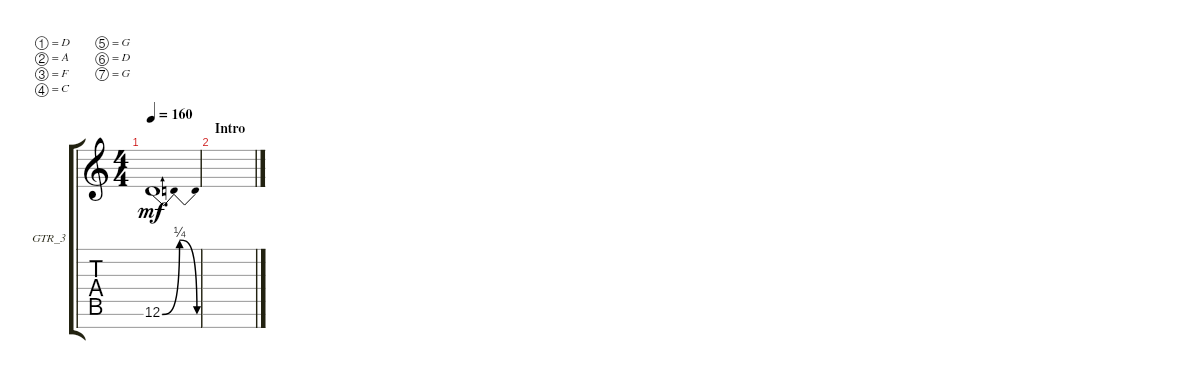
\defaultSystemsLayout 4
\bracketExtendMode groupsimilarinstruments
\firstSystemTrackNameOrientation horizontal
\otherSystemsTrackNameOrientation horizontal
\track ("GTR_3_Slight_overdrive" "GTR_3") {instrument overdrivenguitar}
\staff {score tabs}
\tuning (D4 A3 F3 C3 G2 D2 G1)
\ts (4 4)
\tempo 160
\clef g2
\ks c
12.6{be (bendrelease 0 0 9.6 1 20.4 1 30 0)}.1{dy mf} |
\section ("" "Intro")
